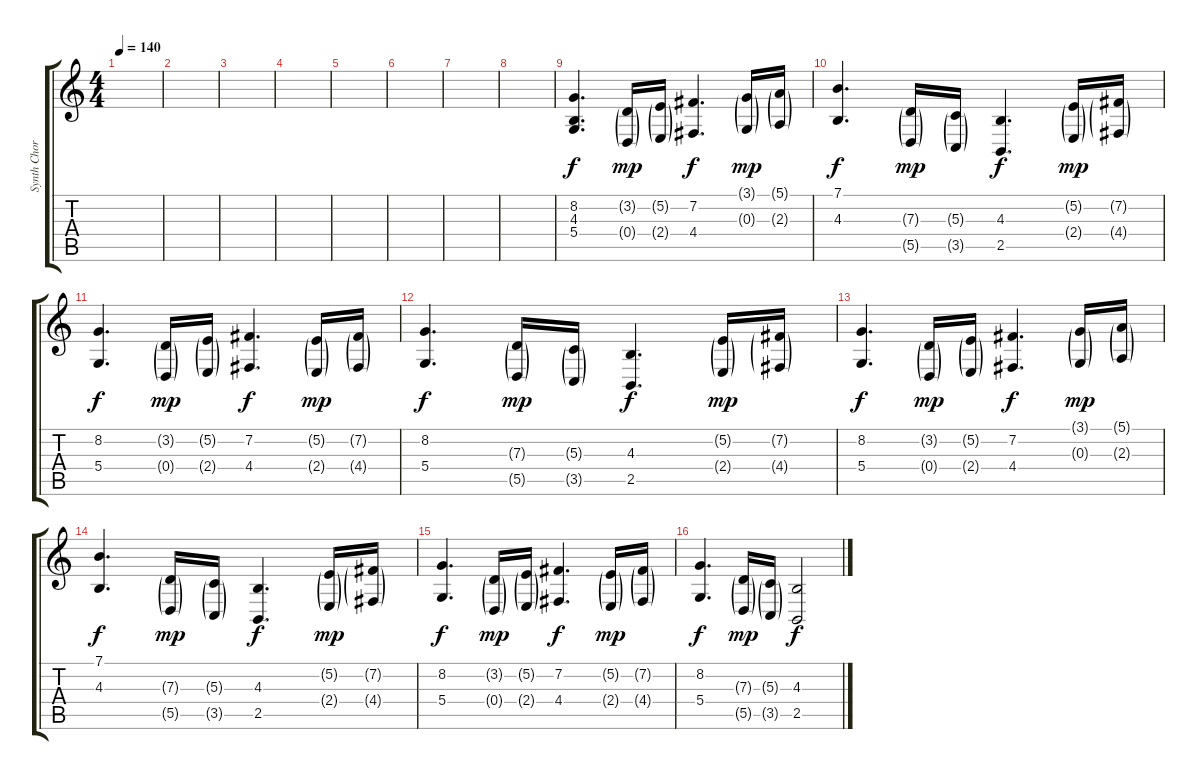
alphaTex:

\track ("Synth Chords 1" "Synth Chor") {instrument electricpiano1}
\staff {score tabs}
\tuning (E4 B3 G3 D3 A2 E2) {hide}
\ts (4 4)
\tempo 140
\clef g2
\ks c
|
|
|
|
|
|
|
|
(8.2 4.3 5.4).4{d} (3.2{g} 0.4{g}).16{dy mp} (5.2{g} 2.4{g}).16 (7.2 4.4).4{d dy f} (3.1{g} 0.3{g}).16{dy mp} (5.1{g} 2.3{g}).16 |
(7.1 4.3).4{d dy f} (7.3{g} 5.5{g}).16{dy mp} (5.3{g} 3.5{g}).16 (4.3 2.5).4{d dy f} (5.2{g} 2.4{g}).16{dy mp} (7.2{g} 4.4{g}).16 |
(8.2 5.4).4{d dy f} (3.2{g} 0.4{g}).16{dy mp} (5.2{g} 2.4{g}).16 (7.2 4.4).4{d dy f} (5.2{g} 2.4{g}).16{dy mp} (7.2{g} 4.4{g}).16 |
(8.2 5.4).4{d dy f} (7.3{g} 5.5{g}).16{dy mp} (5.3{g} 3.5{g}).16 (4.3 2.5).4{d dy f} (5.2{g} 2.4{g}).16{dy mp} (7.2{g} 4.4{g}).16 |
(8.2 5.4).4{d dy f} (3.2{g} 0.4{g}).16{dy mp} (5.2{g} 2.4{g}).16 (7.2 4.4).4{d dy f} (3.1{g} 0.3{g}).16{dy mp} (5.1{g} 2.3{g}).16 |
(7.1 4.3).4{d dy f} (7.3{g} 5.5{g}).16{dy mp} (5.3{g} 3.5{g}).16 (4.3 2.5).4{d dy f} (5.2{g} 2.4{g}).16{dy mp} (7.2{g} 4.4{g}).16 |
(8.2 5.4).4{d dy f} (3.2{g} 0.4{g}).16{dy mp} (5.2{g} 2.4{g}).16 (7.2 4.4).4{d dy f} (5.2{g} 2.4{g}).16{dy mp} (7.2{g} 4.4{g}).16 |
(8.2 5.4).4{d dy f} (7.3{g} 5.5{g}).16{dy mp} (5.3{g} 3.5{g}).16 (4.3 2.5).2{dy f}
